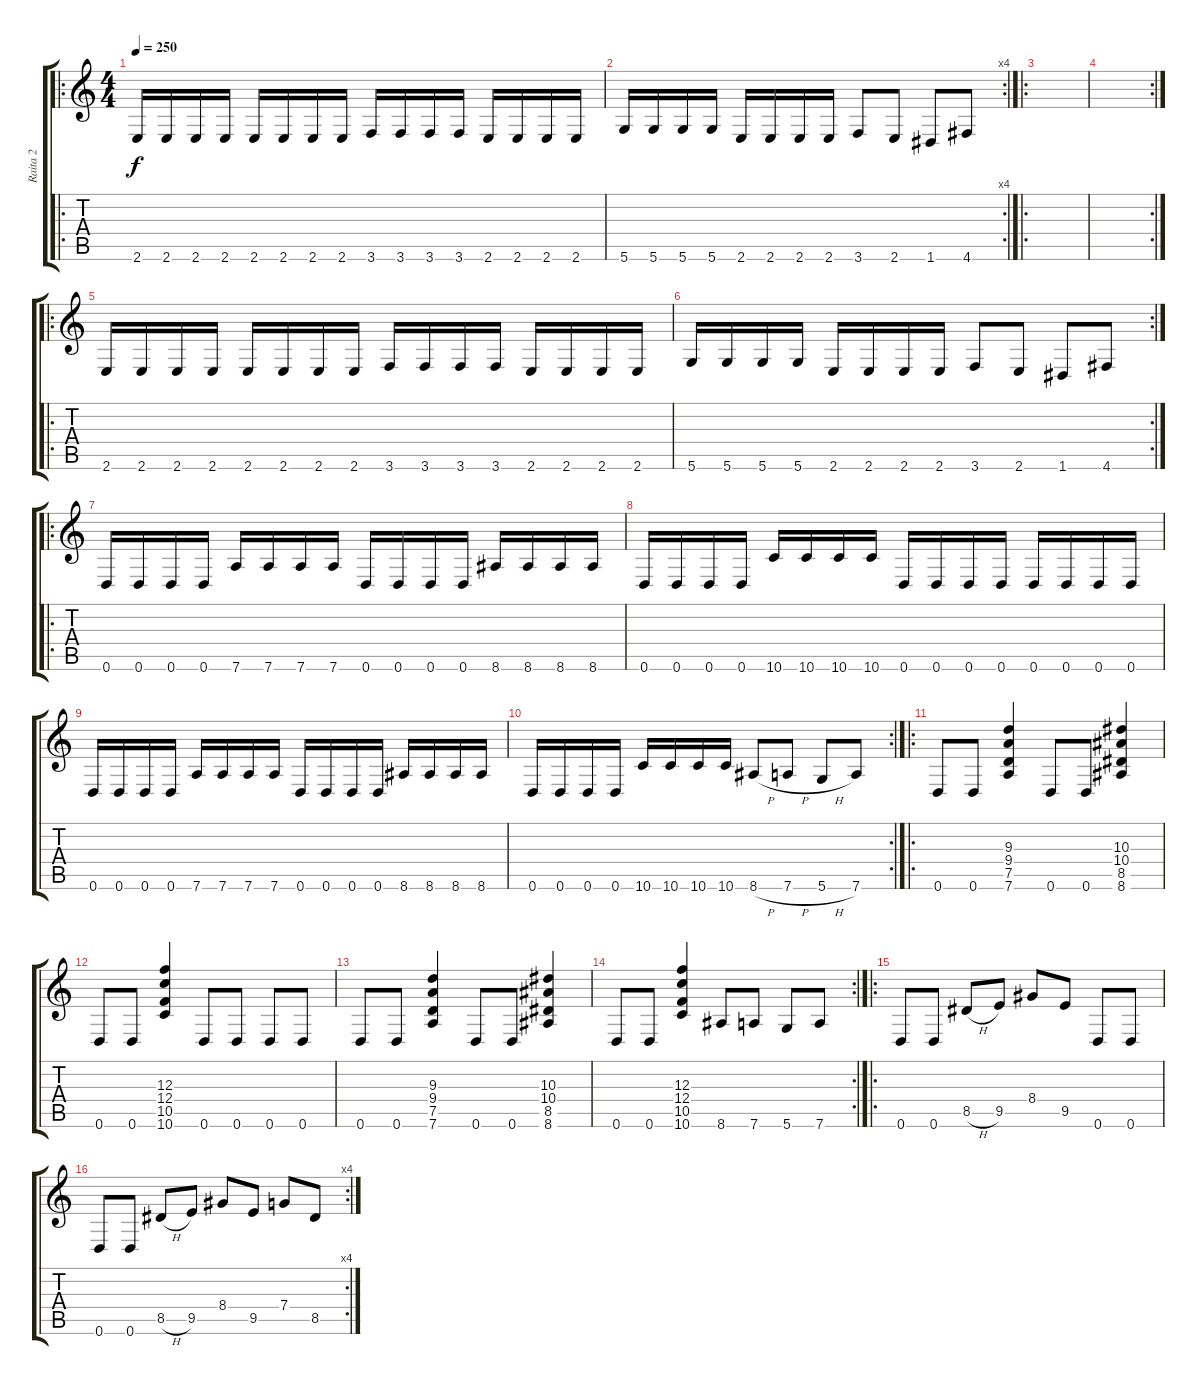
\track ("Raita 2" "Raita 2") {instrument distortionguitar}
\staff {score tabs}
\tuning (D4 A3 F3 C3 G2 D2) {hide}
\ro
\ts (4 4)
\tempo 250
\clef g2
\ks c
2.6.16{dy f} 2.6.16 2.6.16 2.6.16 2.6.16 2.6.16 2.6.16 2.6.16 3.6.16 3.6.16 3.6.16 3.6.16 2.6.16 2.6.16 2.6.16 2.6.16 |
\rc 4
5.6.16 5.6.16 5.6.16 5.6.16 2.6.16 2.6.16 2.6.16 2.6.16 3.6.8 2.6.8 1.6.8 4.6.8 |
\ro
|
\rc 2
|
\ro
2.6.16 2.6.16 2.6.16 2.6.16 2.6.16 2.6.16 2.6.16 2.6.16 3.6.16 3.6.16 3.6.16 3.6.16 2.6.16 2.6.16 2.6.16 2.6.16 |
\rc 2
5.6.16 5.6.16 5.6.16 5.6.16 2.6.16 2.6.16 2.6.16 2.6.16 3.6.8 2.6.8 1.6.8 4.6.8 |
\ro
0.6.16 0.6.16 0.6.16 0.6.16 7.6.16 7.6.16 7.6.16 7.6.16 0.6.16 0.6.16 0.6.16 0.6.16 8.6.16 8.6.16 8.6.16 8.6.16 |
0.6.16 0.6.16 0.6.16 0.6.16 10.6.16 10.6.16 10.6.16 10.6.16 0.6.16 0.6.16 0.6.16 0.6.16 0.6.16 0.6.16 0.6.16 0.6.16 |
0.6.16 0.6.16 0.6.16 0.6.16 7.6.16 7.6.16 7.6.16 7.6.16 0.6.16 0.6.16 0.6.16 0.6.16 8.6.16 8.6.16 8.6.16 8.6.16 |
\rc 2
0.6.16 0.6.16 0.6.16 0.6.16 10.6.16 10.6.16 10.6.16 10.6.16 8.6{h}.8 7.6{h}.8 5.6{h}.8 7.6.8 |
\ro
0.6.8 0.6.8 (9.3 9.4 7.5 7.6).4 0.6.8 0.6.8 (10.3 10.4 8.5 8.6).4 |
0.6.8 0.6.8 (12.3 12.4 10.5 10.6).4 0.6.8 0.6.8 0.6.8 0.6.8 |
0.6.8 0.6.8 (9.3 9.4 7.5 7.6).4 0.6.8 0.6.8 (10.3 10.4 8.5 8.6).4 |
\rc 2
0.6.8 0.6.8 (12.3 12.4 10.5 10.6).4 8.6.8 7.6.8 5.6.8 7.6.8 |
\ro
0.6.8 0.6.8 8.5{h}.8 9.5.8 8.4.8 9.5.8 0.6.8 0.6.8 |
\rc 4
0.6.8 0.6.8 8.5{h}.8 9.5.8 8.4.8 9.5.8 7.4.8 8.5.8
